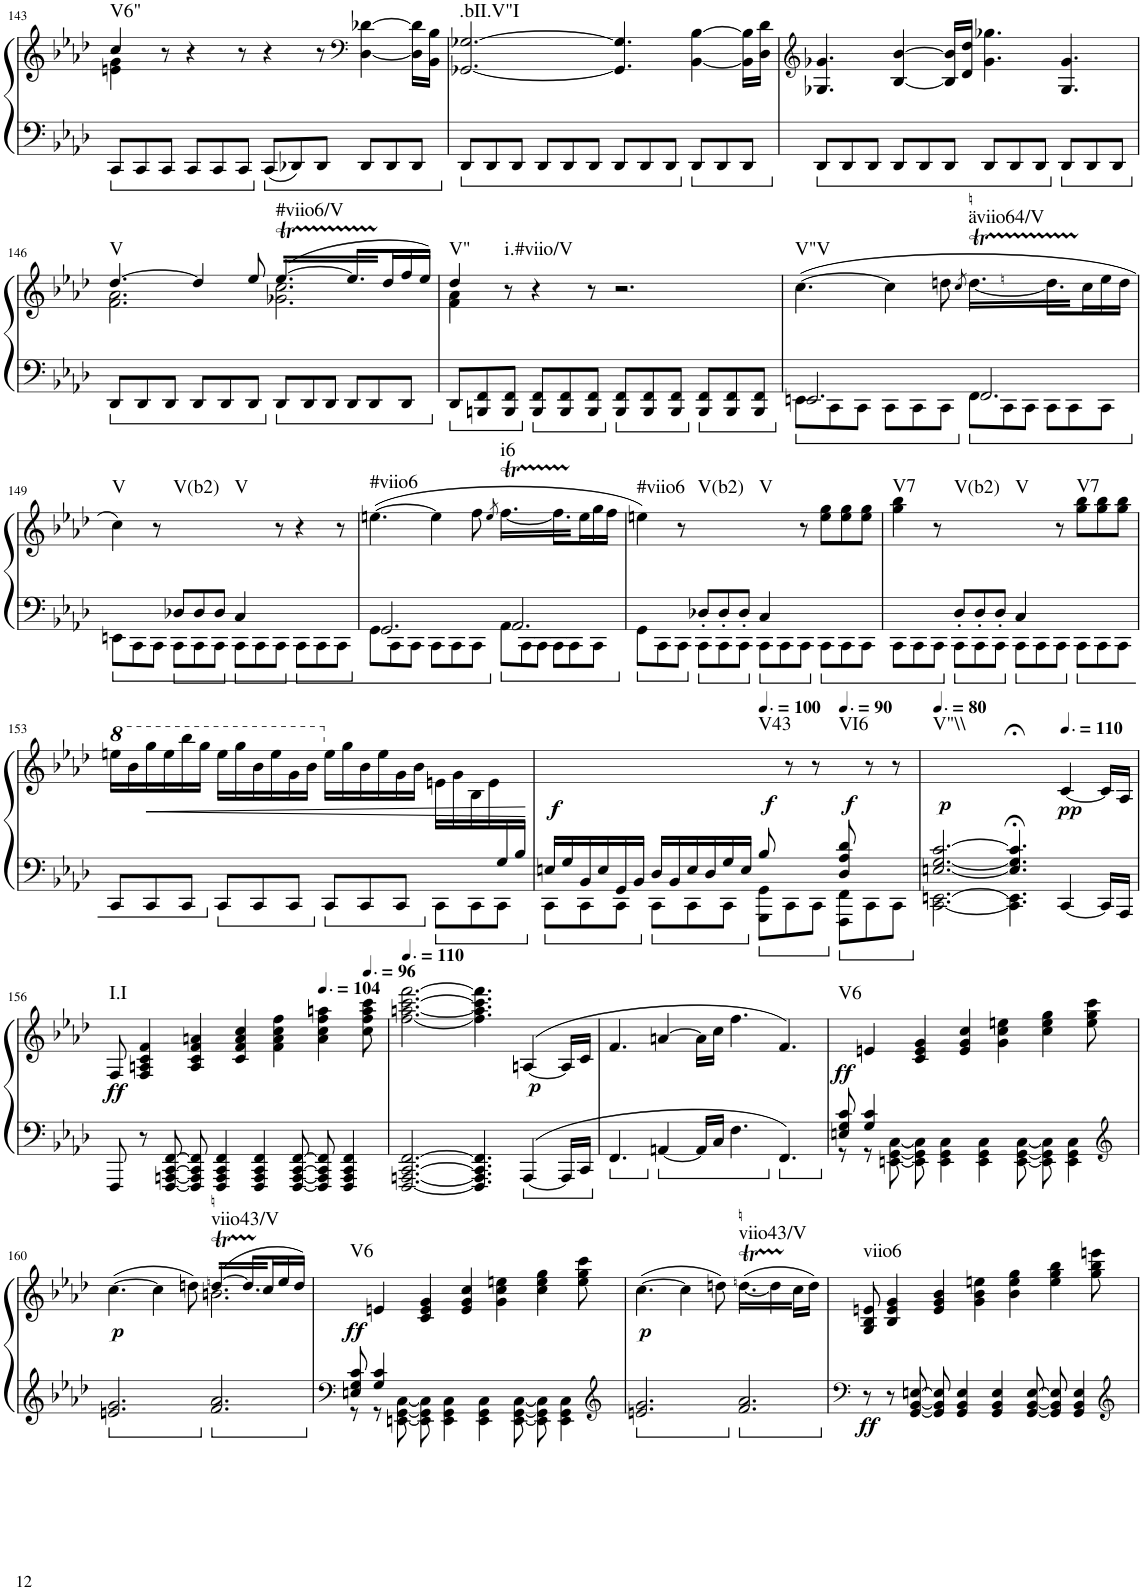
**kern	**kern	**dynam	**harte
*part1	*part1	*part1	*part1
*staff2	*staff1	*staff1/2	*
*I"Piano	*	*	*
*I'Pno.	*	*	*
!!LO:PB:g=z
*clefF4	*clefG2	*	*
*k[b-e-a-d-]	*k[b-e-a-d-]	*	*
*M12/8	*M12/8	*	*
=143	=143	=143	=143
*	*^	*	*
!	!	!	!	!LO:H:kt=V6"
8CC/L	4cc/	4en\ 4g\	.	N
8CC/	.	.	.	.
8CC/J	8r	8ryy	.	.
8CC/L	4r	4ryy	.	.
8CC/	.	.	.	.
8CC/J	8r	8ryy	.	.
8CC/L	4r	4ryy	.	.
8DD-X/	.	.	.	.
8DD-/J	8r	8ryy	.	.
*	*clefF4	*	*	*
8DD-/L	[4D-\ [4d-X\	4.ryy	.	.
8DD-/	.	.	.	.
8DD-/J	16D-\] 16d-\]LL	.	.	.
.	16BB-\ 16B-\JJ	.	.	.
*	*v	*v	*	*
=144	=144	=144	=144
!	!	!	!LO:H:kt=.bII.V"I
8DD-/L	[2.GG-X/ [2.G-X/	.	N
8DD-/	.	.	.
8DD-/J	.	.	.
8DD-/L	.	.	.
8DD-/	.	.	.
8DD-/J	.	.	.
8DD-/L	4.GG-/] 4.G-/]	.	.
8DD-/	.	.	.
8DD-/J	.	.	.
8DD-/L	[4BB-\ [4B-\	.	.
8DD-/	.	.	.
8DD-/J	16BB-\] 16B-\]LL	.	.
.	16D-\ 16d-\JJ	.	.
=145	=145	=145	=145
*	*clefG2	*	*
8DD-/L	4.G-X/ 4.g-X/	.	.
8DD-/	.	.	.
8DD-/J	.	.	.
8DD-/L	[4B-/ [4b-/	.	.
8DD-/	.	.	.
8DD-/J	16B-/] 16b-/]LL	.	.
.	16d-/ 16dd-/JJ	.	.
8DD-/L	4.g-\ 4.gg-X\	.	.
8DD-/	.	.	.
8DD-/J	.	.	.
8DD-/L	4.G-/ 4.g-/	.	.
8DD-/	.	.	.
8DD-/J	.	.	.
!!LO:LB:g=z
=146	=146	=146	=146
*	*^	*	*
*	*	*^	*	*
!	!	!	!	!	!LO:H:kt=V
8DD-/L	[4.dd-/	2.f\ 2.a-\	2.ryy	.	N
8DD-/	.	.	.	.	.
8DD-/J	.	.	.	.	.
8DD-/L	4dd-/]	.	.	.	.
8DD-/	.	.	.	.	.
8DD-/J	8ee-/	.	.	.	.
!	!	!	!	!	!LO:H:kt=#viio6/V
8DD-/L	([4.ee-T/	2.g-X\ 2.cc\	16ff!LL	.	N
.	.	.	16ee-!	.	.
*	*	*	*Xtuplet	*	*
8DD-/	.	.	24ff!	.	.
.	.	.	24ee-!	.	.
.	.	.	24ff!	.	.
8DD-/J	.	.	24ee-!	.	.
.	.	.	24ff!	.	.
.	.	.	24ee-!	.	.
8DD-/L	8.ee-TTT/L]	.	24ff!	.	.
.	.	.	24ee-!	.	.
.	.	.	24ff!	.	.
8DD-/	.	.	16ee-!JJ	.	.
.	16dd-/L	.	8.ryy	.	.
8DD-/J	16ff/	.	.	.	.
.	16ee-/JJ)	.	.	.	.
*	*	*v	*v	*	*
=147	=147	=147	=147	=147
!	!	!	!	!LO:H:kt=V"
8DD-/L	4dd-/	4f\ 4a-\	.	N
8BBBn/ 8FF/	.	.	.	.
!	!	!	!	!LO:H:kt=i.#viio/V
8BBB/ 8FF/J	8r	8ryy	.	N
8BBB/ 8FF/L	4r	4ryy	.	.
8BBB/ 8FF/	.	.	.	.
8BBB/ 8FF/J	8r	8ryy	.	.
8BBB/ 8FF/L	2.r	2.ryy	.	.
8BBB/ 8FF/	.	.	.	.
8BBB/ 8FF/J	.	.	.	.
8BBB/ 8FF/L	.	.	.	.
8BBB/ 8FF/	.	.	.	.
8BBB/ 8FF/J	.	.	.	.
=148	=148	=148	=148	=148
*^	*	*	*	*
!	!	!	!	!	!LO:H:kt=V"V
2.EEn/	8EE\L	([4.cc\	2.ryy	.	N
.	8CC\	.	.	.	.
.	8CC\J	.	.	.	.
.	8CC\L	4cc\]	.	.	.
.	8CC\	.	.	.	.
.	8CC\J	8ddn\	.	.	.
.	.	8qcc/	.	.	.
!	!	!	!	!	!LO:H:kt=äviio64/V
2.FF/	8FF\L	[4.ddt\	16cc!LL	.	N
.	.	.	16dd!	.	.
.	8CC\	.	24een!	.	.
.	.	.	24dd!	.	.
.	.	.	24ee!	.	.
.	8CC\J	.	24dd!	.	.
.	.	.	24ee!	.	.
.	.	.	24dd!	.	.
.	8CC\L	8.ddTTT\L]	24ee!	.	.
.	.	.	24dd!	.	.
.	.	.	24ee!	.	.
.	8CC\	.	16dd!JJ	.	.
.	.	16cc\L	8.ryy	.	.
.	8CC\J	16ee\	.	.	.
.	.	16dd\JJ	.	.	.
*	*	*v	*v	*	*
!!LO:LB:g=z
=149	=149	=149	=149	=149
*	*^	*	*	*
!	!	!	!	!	!LO:H:kt=V
4.ryy	1.ryy	8EEn\L	4cc\)	.	N
.	.	8CC\	.	.	.
.	.	8CC\J	8r	.	.
!	!	!	!	!	!LO:H:kt=V(b2)
8D-X/L	.	8CC\L	4.ryy	.	N
8D-/	.	8CC\	.	.	.
8D-/J	.	8CC\J	.	.	.
!	!	!	!	!	!LO:H:kt=V
4C/	.	8CC\L	4ryy	.	N
.	.	8CC\	.	.	.
2ryy	.	8CC\J	8r	.	.
.	.	8CC\L	4r	.	.
.	.	8CC\	.	.	.
.	.	8CC\J	8r	.	.
=150	=150	=150	=150	=150	=150
*	*	*	*^	*	*
!	!	!	!	!	!	!LO:H:kt=#viio6
*	*v	*v	*	*	*	*
2.GG/	8GG\L	([4.een\	2.ryy	.	N
.	8CC\	.	.	.	.
.	8CC\J	.	.	.	.
.	8CC\L	4ee\]	.	.	.
.	8CC\	.	.	.	.
.	8CC\J	8ff\	.	.	.
.	.	8qee/	.	.	.
!	!	!	!	!	!LO:H:kt=i6
2.AA-/	8AA-\L	[4.ffT\	16ee!LL	.	N
.	.	.	16ff!	.	.
.	8CC\	.	24gg!	.	.
.	.	.	24ff!	.	.
.	.	.	24gg!	.	.
.	8CC\J	.	24ff!	.	.
.	.	.	24gg!	.	.
.	.	.	24ff!	.	.
.	8CC\L	8.ffTTT\L]	24gg!	.	.
.	.	.	24ff!	.	.
.	.	.	24gg!	.	.
.	8CC\	.	16ff!JJ	.	.
.	.	16ee\L	8.ryy	.	.
.	8CC\J	16gg\	.	.	.
.	.	16ff\JJ	.	.	.
*	*	*v	*v	*	*
=151	=151	=151	=151	=151
*	*^	*	*	*
!	!	!	!	!	!LO:H:kt=#viio6
4.ryy	1.ryy	8GG\L	4een\)	.	N
.	.	8CC\	.	.	.
.	.	8CC\J	8r	.	.
!	!	!	!	!	!LO:H:kt=V(b2)
8D-X'/L	.	8CC\L	4.ryy	.	N
8D-'/	.	8CC\	.	.	.
8D-'/J	.	8CC\J	.	.	.
!	!	!	!	!	!LO:H:kt=V
4C/	.	8CC\L	4ryy	.	N
.	.	8CC\	.	.	.
2ryy	.	8CC\J	8r	.	.
.	.	8CC\L	8ee\ 8gg\L	.	.
.	.	8CC\	8ee\ 8gg\	.	.
.	.	8CC\J	8ee\ 8gg\J	.	.
=152	=152	=152	=152	=152	=152
!	!	!	!	!	!LO:H:kt=V7
4.ryy	8ryy	8CC\L	4gg\ 4bb-\	.	N
.	8ryy	8CC\	.	.	.
.	4ryy	8CC\J	8r	.	.
!	!	!	!	!	!LO:H:kt=V(b2)
8D-'/L	.	8CC\L	4.ryy	.	N
8D-'/	1ryy	8CC\	.	.	.
8D-'/J	.	8CC\J	.	.	.
!	!	!	!	!	!LO:H:kt=V
4C/	.	8CC\L	4ryy	.	N
.	.	8CC\	.	.	.
2ryy	.	8CC\J	8r	.	.
!	!	!	!	!	!LO:H:kt=V7
.	.	8CC\L	8gg\ 8bb-\L	.	N
.	.	8CC\	8gg\ 8bb-\	.	.
.	.	8CC\J	8gg\ 8bb-\J	.	.
*	*v	*v	*	*	*
!!LO:LB:g=z
=153	=153	=153	=153	=153
*	*	*8va	*	*
4.ryy	8CC/L	16eeen\LL	.	.
.	.	16bb-\	.	.
!	!	!	!LO:HP:b	!
.	8CC/	16ggg\	<	.
.	.	16eee\	.	.
.	8CC/J	16bbb-\	.	.
.	.	16ggg\JJ	.	.
.	8CC/L	16eee\LL	.	.
.	.	16ggg\	.	.
.	8CC/	16bb-\	.	.
.	.	16eee\	.	.
.	8CC/J	16gg\	.	.
.	.	16bb-\JJ	.	.
*	*	*X8va	*	*
.	8CC/L	16ee\LL	.	.
.	.	16gg\	.	.
.	8CC/	16b-\	.	.
.	.	16ee\	.	.
.	8CC/J	16g\	.	.
.	.	16b-\JJ	.	.
.	8CC\L	16en\LL	.	.
.	.	16g\	.	.
.	8CC\	16B-\	.	.
.	.	16e\	.	.
16G/	8CC\J	8ryy	.	.
16B-/JJ	.	.	.	.
*v	*v	*	*	*
.	.	[	.
=154	=154	=154	=154
*^	*	*	*
!	!	!	!LO:DY:b	!
16En/LL	8CC\L	2.ryy	f	.
16G/	.	.	.	.
16BB-/	8CC\	.	.	.
16E/	.	.	.	.
16GG/	8CC\J	.	.	.
16BB-/JJ	.	.	.	.
16D-/LL	8CC\L	.	.	.
16BB-/	.	.	.	.
16E/	8CC\	.	.	.
16D-/	.	.	.	.
16G/	8CC\J	.	.	.
16E/JJ	.	.	.	.
*	*	*MM150	*	*
!	!	!	!LO:DY:b	!LO:H:kt=V43
8B-/	8GGG\ 8GG\L	8ryy	f	N
4ryy	8CC\	8r	.	.
.	8CC\J	8r	.	.
*	*	*MM135	*	*
!	!	!	!LO:DY:b	!LO:H:kt=VI6
8D-/ 8A-/ 8d-/	8FFF\ 8FF\L	8ryy	f	N
4ryy	8CC\	8r	.	.
.	8CC\J	8r	.	.
=155	=155	=155	=155	=155
*	*	*MM120	*	*
!	!	!	!LO:DY:b	!LO:H:kt=V"\\
[2.En/ [2.G/ [2.c/	[2.CC\ [2.EEn\	8ryy	p	N
4.E/];< 4.G/];< 4.c/];<	4.CC\];< 4.EE\];<	.	.	.
*	*	*MM165	*	*
!	!	!	!LO:DY:b	!
4.ryy	[4CC/	[4c/	pp	.
.	16CC/LL]	16c/LL]	.	.
.	16AAA-/JJ	16A-/JJ	.	.
!!LO:LB:g=z
=156	=156	=156	=156	=156
!	!	!	!LO:DY:b	!LO:H:kt=I.I
*v	*v	*	*	*
8FFF/	8F/	ff	N
8r	4F/ 4An/ 4c/ 4f/	.	.
[8FFF/ [8AAAn/ [8CC/ [8FF/	.	.	.
8FFF/] 8AAA/] 8CC/] 8FF/]	4A/ 4c/ 4f/ 4an/	.	.
4FFF/ 4AAA/ 4CC/ 4FF/	.	.	.
.	4c/ 4f/ 4a/ 4cc/	.	.
4FFF/ 4AAA/ 4CC/ 4FF/	.	.	.
.	4f\ 4a\ 4cc\ 4ff\	.	.
[8FFF/ [8AAA/ [8CC/ [8FF/	.	.	.
*	*MM156	*	*
8FFF/] 8AAA/] 8CC/] 8FF/]	4a\ 4cc\ 4ff\ 4aan\	.	.
4FFF/ 4AAA/ 4CC/ 4FF/	.	.	.
*	*MM144	*	*
.	8cc\ 8ff\ 8aa\ 8ccc\	.	.
=157	=157	=157	=157
*	*MM165	*	*
[2.FFF/ [2.AAAn/ [2.CC/ [2.FF/	[2.ff\ [2.aan\ [2.ccc\ [2.fff\	.	.
4.FFF/] 4.AAA/] 4.CC/] 4.FF/]	4.ff\] 4.aa\] 4.ccc\] 4.fff\]	.	.
!	!	!LO:DY:b	!
[4AAA/	([4An/	p	.
16AAA/LL]	16A/LL]	.	.
16CC/JJ	16c/JJ	.	.
=158	=158	=158	=158
4.FF/	4.f/	.	.
[4AAn/	[4an/	.	.
16AA/LL]	16a\LL]	.	.
16C/JJ	16cc\JJ	.	.
4.F\	4.ff\	.	.
4.FF/	4.f/)	.	.
=159	=159	=159	=159
*^	*	*	*
!	!	!	!LO:DY:b	!LO:H:kt=V6
8En/ 8G/ 8c/	8r	8ryy	ff	N
4G/ 4c/	8r	4en/	.	.
.	[8EEn\ [8GG\ [8C\	.	.	.
4ryy	8EE\] 8GG\] 8C\]	4c/ 4e/ 4g/	.	.
.	4EE\ 4GG\ 4C\	.	.	.
8ryy	.	4e/ 4g/ 4cc/	.	.
2.ryy	4EE\ 4GG\ 4C\	.	.	.
.	.	4g\ 4cc\ 4een\	.	.
.	[8EE\ [8GG\ [8C\	.	.	.
.	8EE\] 8GG\] 8C\]	4cc\ 4ee\ 4gg\	.	.
.	4EE\ 4GG\ 4C\	.	.	.
.	.	8ee\ 8gg\ 8ccc\	.	.
*clefG2	*	*	*	*
8ryy	8ryy	8ryy	.	.
!!LO:LB:g=z
=160	=160	=160	=160	=160
*	*	*^	*	*
*	*	*	*^	*	*
!	!	!	!	!	!LO:DY:b	!
*v	*v	*	*	*	*	*
2.en/ 2.g/	([4.cc\	2.ryy	2.ryy	p	.
.	4cc\]	.	.	.	.
.	8ddn\)	.	.	.	.
!	!	!	!	!	!LO:H:kt=viio43/V
2.f/ 2.a-/	([4.ddt/	2.bn\	16een!LL	.	N
.	.	.	16dd!	.	.
.	.	.	24ee!	.	.
.	.	.	24dd!	.	.
.	.	.	24ee!	.	.
.	.	.	24dd!	.	.
.	.	.	24ee!	.	.
.	.	.	24dd!	.	.
.	8.ddTTT/L]	.	24ee!	.	.
.	.	.	24dd!	.	.
.	.	.	24ee!	.	.
.	.	.	16dd!JJ	.	.
.	16cc/L	.	8.ryy	.	.
.	16ee/	.	.	.	.
.	16dd/JJ)	.	.	.	.
*	*v	*v	*v	*	*
=161	=161	=161	=161
*clefF4	*	*	*
*^	*	*	*
!	!	!	!LO:DY:b	!LO:H:kt=V6
8En/ 8G/ 8c/	8r	8ryy	ff	N
4G/ 4c/	8r	4en/	.	.
.	[8EEn\ [8GG\ [8C\	.	.	.
4ryy	8EE\] 8GG\] 8C\]	4c/ 4e/ 4g/	.	.
.	4EE\ 4GG\ 4C\	.	.	.
8ryy	.	4e/ 4g/ 4cc/	.	.
2.ryy	4EE\ 4GG\ 4C\	.	.	.
.	.	4g\ 4cc\ 4een\	.	.
.	[8EE\ [8GG\ [8C\	.	.	.
.	8EE\] 8GG\] 8C\]	4cc\ 4ee\ 4gg\	.	.
.	4EE\ 4GG\ 4C\	.	.	.
.	.	8ee\ 8gg\ 8ccc\	.	.
*clefG2	*	*	*	*
8ryy	8ryy	8ryy	.	.
=162	=162	=162	=162	=162
*	*	*^	*	*
!	!	!	!	!LO:DY:b	!
*v	*v	*	*	*	*
2.en/ 2.g/	([4.cc\	2.ryy	p	.
.	4cc\]	.	.	.
.	8ddn\)	.	.	.
!	!	!	!	!LO:H:kt=viio43/V
2.f/ 2.a-/	([4.ddt\	16een!LL	.	N
.	.	16dd!	.	.
.	.	24ee!	.	.
.	.	24dd!	.	.
.	.	24ee!	.	.
.	.	24dd!	.	.
.	.	24ee!	.	.
.	.	24dd!	.	.
.	4ddTTT\]	24ee!	.	.
.	.	24dd!	.	.
.	.	24ee!	.	.
.	.	24dd!	.	.
.	.	24ee!	.	.
.	.	24dd!JJ	.	.
.	16cc\LL	8ryy	.	.
.	16dd\JJ)	.	.	.
*	*v	*v	*	*
=163	=163	=163	=163
*clefF4	*	*	*
!	!	!LO:DY:b=2	!LO:H:kt=viio6
8r	8G/ 8B-/ 8en/	ff	N
8r	4B-/ 4e/ 4g/	.	.
[8GG/ [8BB-/ [8En/	.	.	.
8GG/] 8BB-/] 8E/]	4e/ 4g/ 4b-/	.	.
4GG/ 4BB-/ 4E/	.	.	.
.	4g\ 4b-\ 4een\	.	.
4GG/ 4BB-/ 4E/	.	.	.
.	4b-\ 4ee\ 4gg\	.	.
[8GG/ [8BB-/ [8E/	.	.	.
8GG/] 8BB-/] 8E/]	4ee\ 4gg\ 4bb-\	.	.
4GG/ 4BB-/ 4E/	.	.	.
.	8gg\ 8bb-\ 8eeen\	.	.
*clefG2	*	*	*
8ryy	8ryy	.	.
=	=	=	=
*-	*-	*-	*-
